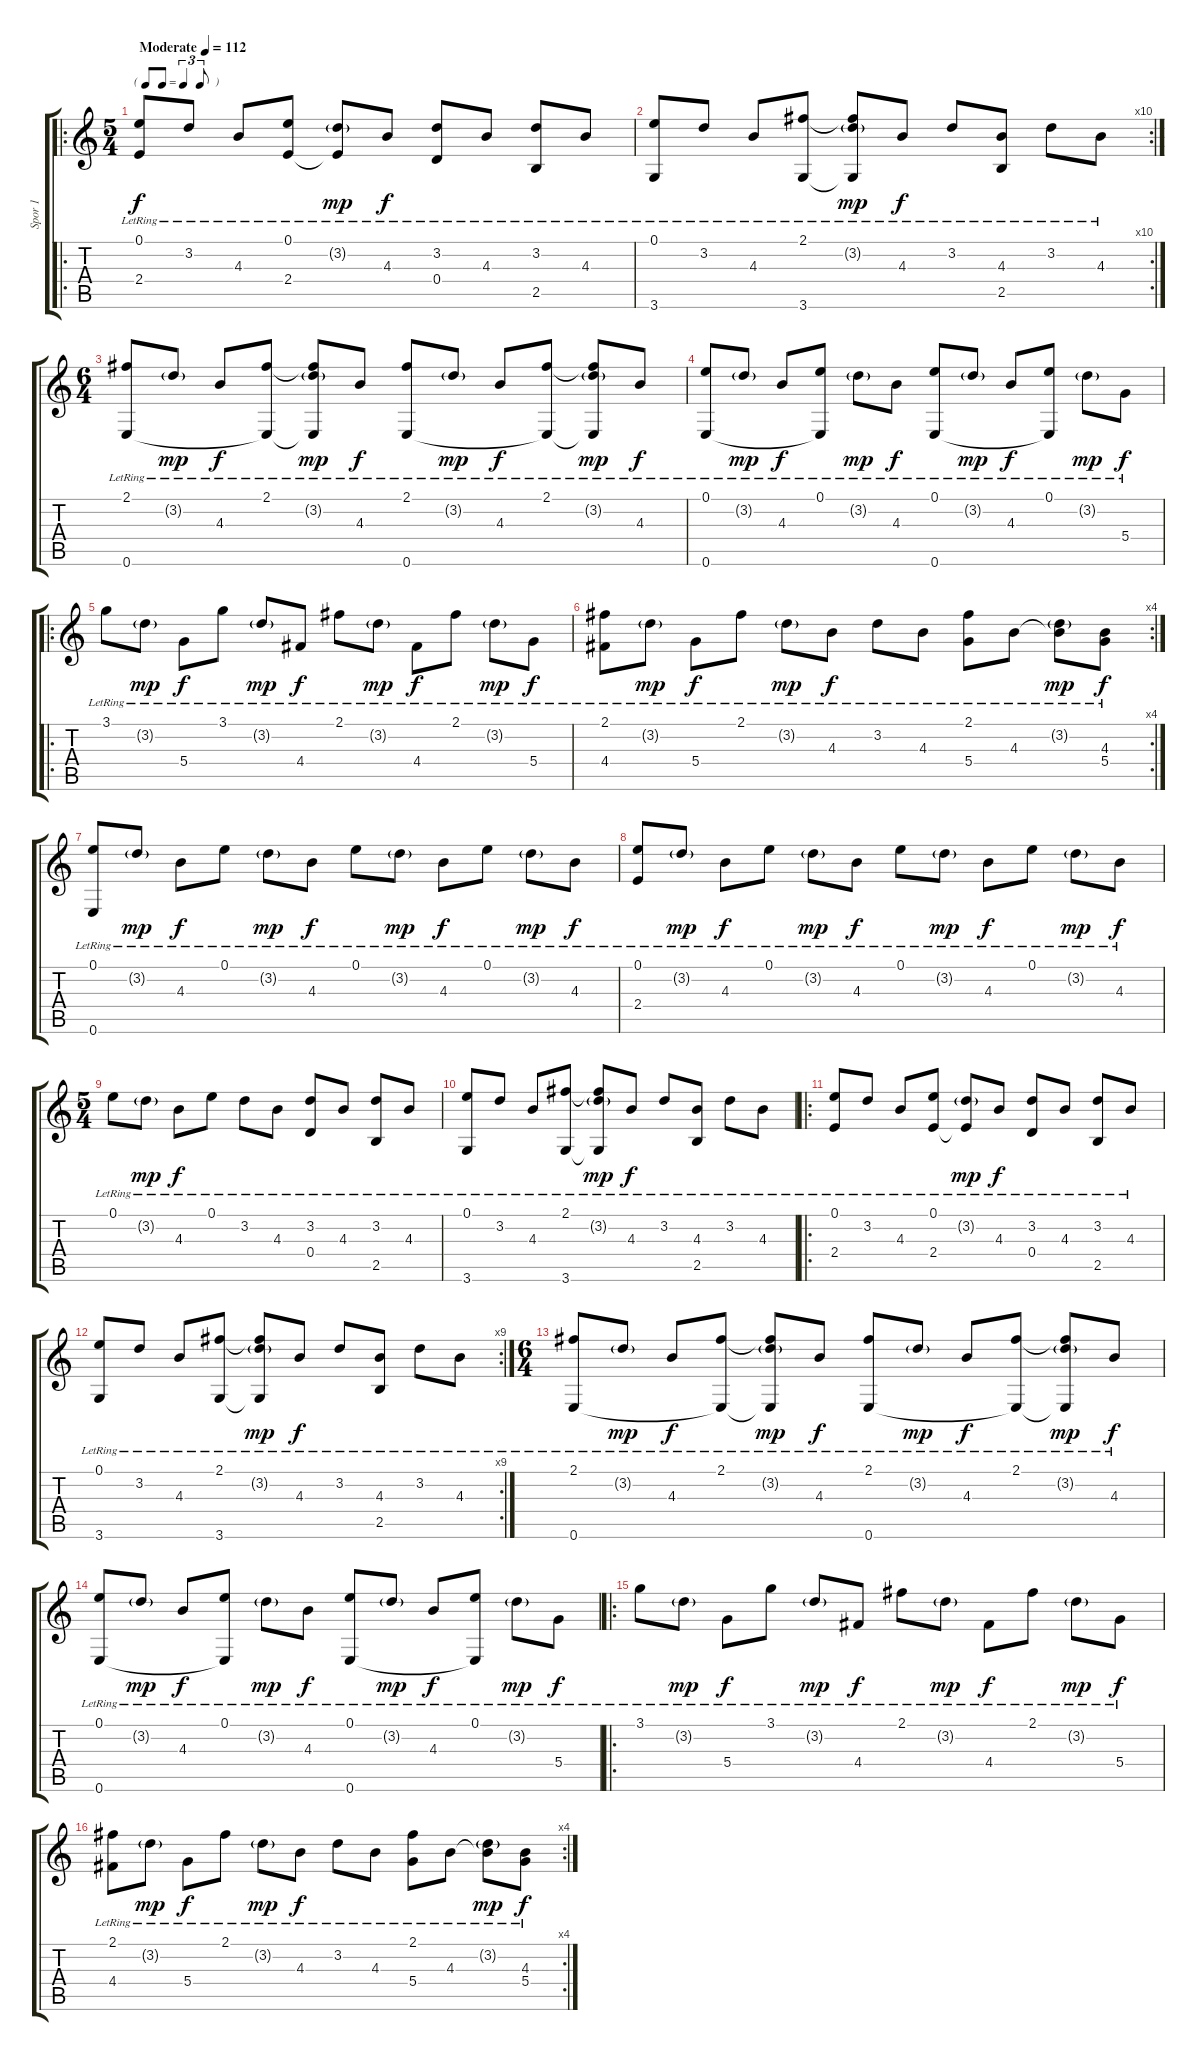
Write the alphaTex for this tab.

\track ("Spor 1" "Spor 1") {instrument acousticguitarsteel}
\staff {score tabs}
\tuning (E4 B3 G3 D3 A2 E2) {hide}
\ro
\ts (5 4)
\tf triplet8th
\tempo (112 "Moderate")
\clef g2
\ks c
(0.1{lr} 2.4{lr}).8{dy f instrument acousticguitarsteel} 3.2{lr}.8 4.3{lr}.8 (0.1{lr} 2.4{lr}).8 (3.2{g lr} 2.4{t}).8{dy mp} 4.3{lr}.8{dy f} (3.2{lr} 0.4{lr}).8 4.3{lr}.8 (3.2{lr} 2.5{lr}).8 4.3{lr}.8 |
\rc 10
(0.1{lr} 3.6{lr}).8 3.2{lr}.8 4.3{lr}.8 (2.1{lr} 3.6{lr}).8 (2.1{t} 3.2{g lr} 3.6{t}).8{dy mp} 4.3{lr}.8{dy f} 3.2{lr}.8 (4.3{lr} 2.5{lr}).8 3.2{lr}.8 4.3{lr}.8 |
\ts (6 4)
(2.1{lr} 0.6{lr}).8 3.2{g lr}.8{dy mp} 4.3{lr}.8{dy f} (2.1{lr} 0.6{t}).8 (2.1{t} 3.2{g lr} 0.6{t}).8{dy mp} 4.3{lr}.8{dy f} (2.1{lr} 0.6{lr}).8 3.2{g lr}.8{dy mp} 4.3{lr}.8{dy f} (2.1{lr} 0.6{t}).8 (2.1{t} 3.2{g lr} 0.6{t}).8{dy mp} 4.3{lr}.8{dy f} |
(0.1{lr} 0.6{lr}).8 3.2{g lr}.8{dy mp} 4.3{lr}.8{dy f} (0.1{lr} 0.6{t}).8 3.2{g lr}.8{dy mp} 4.3{lr}.8{dy f} (0.1{lr} 0.6{lr}).8 3.2{g lr}.8{dy mp} 4.3{lr}.8{dy f} (0.1{lr} 0.6{t}).8 3.2{g lr}.8{dy mp} 5.4{lr}.8{dy f} |
\ro
3.1{lr}.8 3.2{g lr}.8{dy mp} 5.4{lr}.8{dy f} 3.1{lr}.8 3.2{g lr}.8{dy mp} 4.4{lr}.8{dy f} 2.1{lr}.8 3.2{g lr}.8{dy mp} 4.4{lr}.8{dy f} 2.1{lr}.8 3.2{g lr}.8{dy mp} 5.4{lr}.8{dy f} |
\rc 4
(2.1{lr} 4.4{lr}).8 3.2{g lr}.8{dy mp} 5.4{lr}.8{dy f} 2.1{lr}.8 3.2{g lr}.8{dy mp} 4.3{lr}.8{dy f} 3.2{lr}.8 4.3{lr}.8 (2.1{lr} 5.4{lr}).8 4.3{lr}.8 (3.2{g lr} 4.3{t}).8{dy mp} (4.3{lr} 5.4{lr}).8{dy f} |
(0.1{lr} 0.6{lr}).8 3.2{g lr}.8{dy mp} 4.3{lr}.8{dy f} 0.1{lr}.8 3.2{g lr}.8{dy mp} 4.3{lr}.8{dy f} 0.1{lr}.8 3.2{g lr}.8{dy mp} 4.3{lr}.8{dy f} 0.1{lr}.8 3.2{g lr}.8{dy mp} 4.3{lr}.8{dy f} |
(0.1{lr} 2.4{lr}).8 3.2{g lr}.8{dy mp} 4.3{lr}.8{dy f} 0.1{lr}.8 3.2{g lr}.8{dy mp} 4.3{lr}.8{dy f} 0.1{lr}.8 3.2{g lr}.8{dy mp} 4.3{lr}.8{dy f} 0.1{lr}.8 3.2{g lr}.8{dy mp} 4.3{lr}.8{dy f} |
\ts (5 4)
0.1{lr}.8 3.2{g lr}.8{dy mp} 4.3{lr}.8{dy f} 0.1{lr}.8 3.2{lr}.8 4.3{lr}.8 (3.2{lr} 0.4{lr}).8 4.3{lr}.8 (3.2{lr} 2.5{lr}).8 4.3{lr}.8 |
(0.1{lr} 3.6{lr}).8 3.2{lr}.8 4.3{lr}.8 (2.1{lr} 3.6{lr}).8 (2.1{t} 3.2{g lr} 3.6{t}).8{dy mp} 4.3{lr}.8{dy f} 3.2{lr}.8 (4.3{lr} 2.5{lr}).8 3.2{lr}.8 4.3{lr}.8 |
\ro
(0.1{lr} 2.4{lr}).8 3.2{lr}.8 4.3{lr}.8 (0.1{lr} 2.4{lr}).8 (3.2{g lr} 2.4{t}).8{dy mp} 4.3{lr}.8{dy f} (3.2{lr} 0.4{lr}).8 4.3{lr}.8 (3.2{lr} 2.5{lr}).8 4.3{lr}.8 |
\rc 9
(0.1{lr} 3.6{lr}).8 3.2{lr}.8 4.3{lr}.8 (2.1{lr} 3.6{lr}).8 (2.1{t} 3.2{g lr} 3.6{t}).8{dy mp} 4.3{lr}.8{dy f} 3.2{lr}.8 (4.3{lr} 2.5{lr}).8 3.2{lr}.8 4.3{lr}.8 |
\ts (6 4)
(2.1{lr} 0.6{lr}).8 3.2{g lr}.8{dy mp} 4.3{lr}.8{dy f} (2.1{lr} 0.6{t}).8 (2.1{t} 3.2{g lr} 0.6{t}).8{dy mp} 4.3{lr}.8{dy f} (2.1{lr} 0.6{lr}).8 3.2{g lr}.8{dy mp} 4.3{lr}.8{dy f} (2.1{lr} 0.6{t}).8 (2.1{t} 3.2{g lr} 0.6{t}).8{dy mp} 4.3{lr}.8{dy f} |
(0.1{lr} 0.6{lr}).8 3.2{g lr}.8{dy mp} 4.3{lr}.8{dy f} (0.1{lr} 0.6{t}).8 3.2{g lr}.8{dy mp} 4.3{lr}.8{dy f} (0.1{lr} 0.6{lr}).8 3.2{g lr}.8{dy mp} 4.3{lr}.8{dy f} (0.1{lr} 0.6{t}).8 3.2{g lr}.8{dy mp} 5.4{lr}.8{dy f} |
\ro
3.1{lr}.8 3.2{g lr}.8{dy mp} 5.4{lr}.8{dy f} 3.1{lr}.8 3.2{g lr}.8{dy mp} 4.4{lr}.8{dy f} 2.1{lr}.8 3.2{g lr}.8{dy mp} 4.4{lr}.8{dy f} 2.1{lr}.8 3.2{g lr}.8{dy mp} 5.4{lr}.8{dy f} |
\rc 4
(2.1{lr} 4.4{lr}).8 3.2{g lr}.8{dy mp} 5.4{lr}.8{dy f} 2.1{lr}.8 3.2{g lr}.8{dy mp} 4.3{lr}.8{dy f} 3.2{lr}.8 4.3{lr}.8 (2.1{lr} 5.4{lr}).8 4.3{lr}.8 (3.2{g lr} 4.3{t}).8{dy mp} (4.3{lr} 5.4{lr}).8{dy f}
